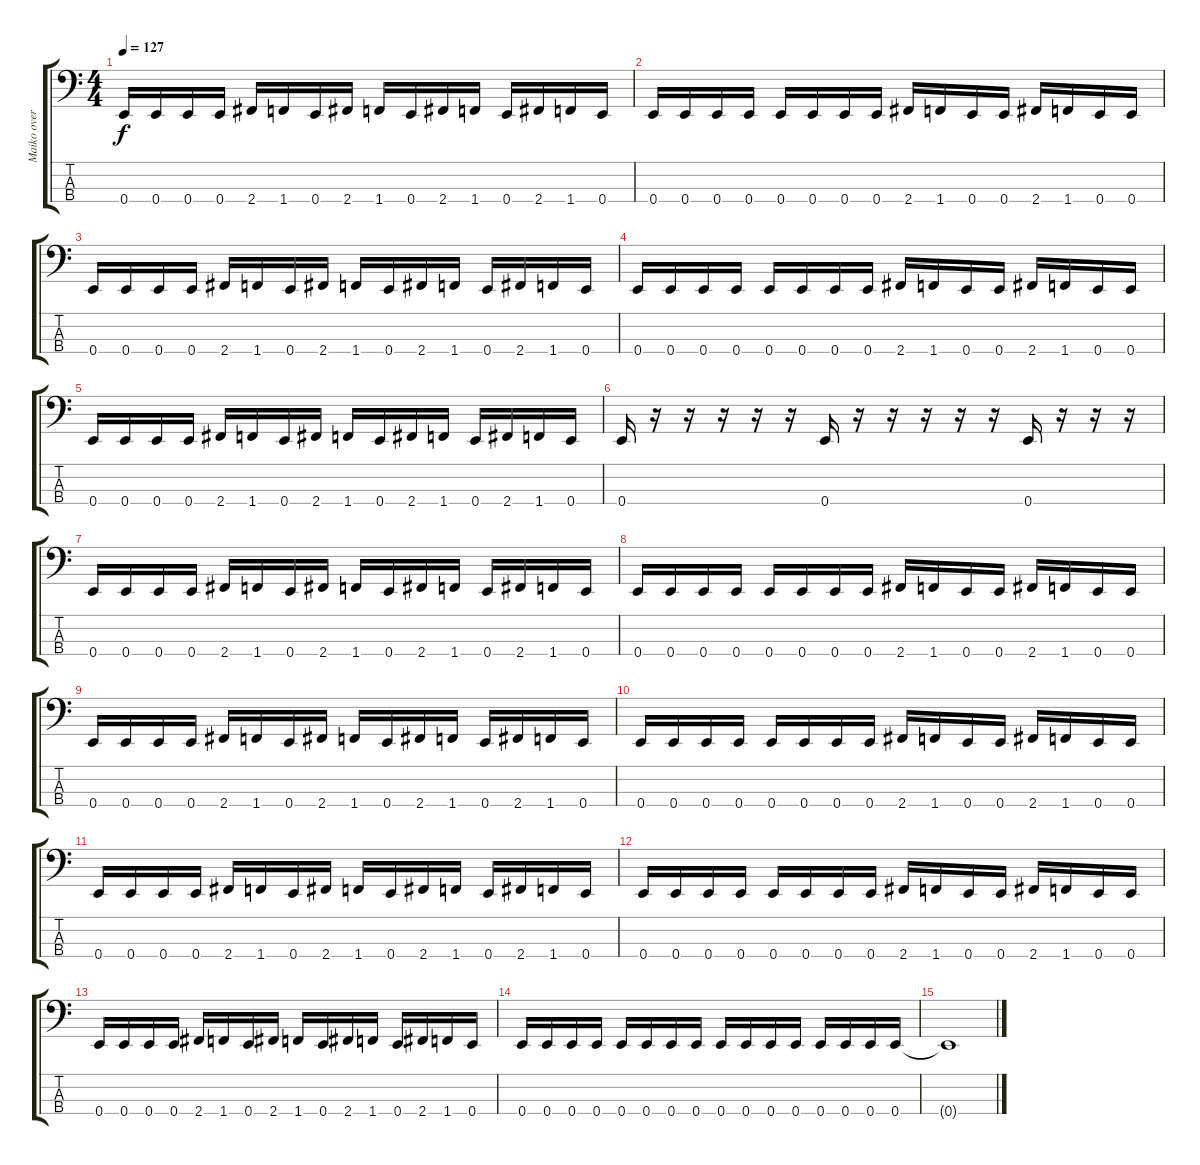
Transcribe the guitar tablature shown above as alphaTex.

\track ("Maiko overdub" "Maiko over") {instrument slapbass2}
\staff {score tabs}
\tuning (G2 D2 A1 E1) {hide}
\ts (4 4)
\tempo 127
\clef f4
\ks c
0.4.16{dy f} 0.4.16 0.4.16 0.4.16 2.4.16 1.4.16 0.4.16 2.4.16 1.4.16 0.4.16 2.4.16 1.4.16 0.4.16 2.4.16 1.4.16 0.4.16 |
0.4.16 0.4.16 0.4.16 0.4.16 0.4.16 0.4.16 0.4.16 0.4.16 2.4.16 1.4.16 0.4.16 0.4.16 2.4.16 1.4.16 0.4.16 0.4.16 |
0.4.16 0.4.16 0.4.16 0.4.16 2.4.16 1.4.16 0.4.16 2.4.16 1.4.16 0.4.16 2.4.16 1.4.16 0.4.16 2.4.16 1.4.16 0.4.16 |
0.4.16 0.4.16 0.4.16 0.4.16 0.4.16 0.4.16 0.4.16 0.4.16 2.4.16 1.4.16 0.4.16 0.4.16 2.4.16 1.4.16 0.4.16 0.4.16 |
0.4.16 0.4.16 0.4.16 0.4.16 2.4.16 1.4.16 0.4.16 2.4.16 1.4.16 0.4.16 2.4.16 1.4.16 0.4.16 2.4.16 1.4.16 0.4.16 |
0.4.16 r.16 r.16 r.16 r.16 r.16 0.4.16 r.16 r.16 r.16 r.16 r.16 0.4.16 r.16 r.16 r.16 |
0.4.16 0.4.16 0.4.16 0.4.16 2.4.16 1.4.16 0.4.16 2.4.16 1.4.16 0.4.16 2.4.16 1.4.16 0.4.16 2.4.16 1.4.16 0.4.16 |
0.4.16 0.4.16 0.4.16 0.4.16 0.4.16 0.4.16 0.4.16 0.4.16 2.4.16 1.4.16 0.4.16 0.4.16 2.4.16 1.4.16 0.4.16 0.4.16 |
0.4.16 0.4.16 0.4.16 0.4.16 2.4.16 1.4.16 0.4.16 2.4.16 1.4.16 0.4.16 2.4.16 1.4.16 0.4.16 2.4.16 1.4.16 0.4.16 |
0.4.16 0.4.16 0.4.16 0.4.16 0.4.16 0.4.16 0.4.16 0.4.16 2.4.16 1.4.16 0.4.16 0.4.16 2.4.16 1.4.16 0.4.16 0.4.16 |
0.4.16 0.4.16 0.4.16 0.4.16 2.4.16 1.4.16 0.4.16 2.4.16 1.4.16 0.4.16 2.4.16 1.4.16 0.4.16 2.4.16 1.4.16 0.4.16 |
0.4.16 0.4.16 0.4.16 0.4.16 0.4.16 0.4.16 0.4.16 0.4.16 2.4.16 1.4.16 0.4.16 0.4.16 2.4.16 1.4.16 0.4.16 0.4.16 |
0.4.16 0.4.16 0.4.16 0.4.16 2.4.16 1.4.16 0.4.16 2.4.16 1.4.16 0.4.16 2.4.16 1.4.16 0.4.16 2.4.16 1.4.16 0.4.16 |
0.4.16 0.4.16 0.4.16 0.4.16 0.4.16 0.4.16 0.4.16 0.4.16 0.4.16 0.4.16 0.4.16 0.4.16 0.4.16 0.4.16 0.4.16 0.4.16 |
0.4{t}.1
